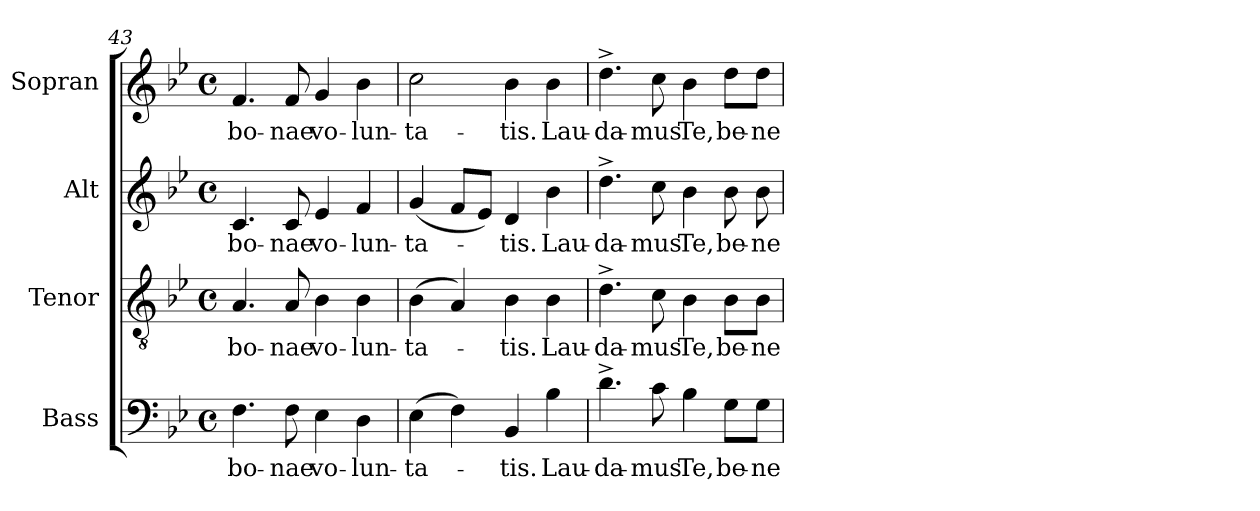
**kern	**text	**kern	**text	**kern	**text	**kern	**text
*part4	*part4	*part3	*part3	*part2	*part2	*part1	*part1
*staff4	*staff4	*staff3	*staff3	*staff2	*staff2	*staff1	*staff1
*I"Bass	*	*I"Tenor	*	*I"Alt	*	*I"Sopran	*
*I'B.	*	*I'T.	*	*I'A.	*	*I'S.	*
*clefF4	*	*clefGv2	*	*clefG2	*	*clefG2	*
*k[b-e-]	*	*k[b-e-]	*	*k[b-e-]	*	*k[b-e-]	*
*B-:	*	*B-:	*	*B-:	*	*B-:	*
*M4/4	*	*M4/4	*	*M4/4	*	*M4/4	*
*met(c)	*	*met(c)	*	*met(c)	*	*met(c)	*
=43	=43	=43	=43	=43	=43	=43	=43
!	!LO:LY:b	!	!LO:LY:b	!	!LO:LY:b	!	!LO:LY:b
4.F\	bo-	4.A/	bo-	4.c/	bo-	4.f/	bo-
!	!LO:LY:b	!	!LO:LY:b	!	!LO:LY:b	!	!LO:LY:b
8F\	-nae	8A/	-nae	8c/	-nae	8f/	-nae
!	!LO:LY:b	!	!LO:LY:b	!	!LO:LY:b	!	!LO:LY:b
4E-\	vo-	4B-\	vo-	4e-/	vo-	4g/	vo-
!	!LO:LY:b	!	!LO:LY:b	!	!LO:LY:b	!	!LO:LY:b
4D\	-lun-	4B-\	-lun-	4f/	-lun-	4b-\	-lun-
=44	=44	=44	=44	=44	=44	=44	=44
!	!LO:LY:b	!	!LO:LY:b	!	!LO:LY:b	!	!LO:LY:b
(>4E-\	-ta-	(>4B-\	-ta-	(<4g/	-ta-	2cc\	-ta-
4F\)	.	4A/)	.	8f/L	.	.	.
.	.	.	.	8e-/J)	.	.	.
!	!LO:LY:b	!	!LO:LY:b	!	!LO:LY:b	!	!LO:LY:b
4BB-/	-tis.	4B-\	-tis.	4d/	-tis.	4b-\	-tis.
!	!LO:LY:b	!	!LO:LY:b	!	!LO:LY:b	!	!LO:LY:b
4B-\	Lau-	4B-\	Lau-	4b-\	Lau-	4b-\	Lau-
=45	=45	=45	=45	=45	=45	=45	=45
!	!LO:LY:b	!	!LO:LY:b	!	!LO:LY:b	!	!LO:LY:b
4.d^>\	-da-	4.d^>\	-da-	4.dd^>\	-da-	4.dd^>\	-da-
!	!LO:LY:b	!	!LO:LY:b	!	!LO:LY:b	!	!LO:LY:b
8c\	-mus	8c\	-mus	8cc\	-mus	8cc\	-mus
!	!LO:LY:b	!	!LO:LY:b	!	!LO:LY:b	!	!LO:LY:b
4B-\	Te,	4B-\	Te,	4b-\	Te,	4b-\	Te,
!	!LO:LY:b	!	!LO:LY:b	!	!LO:LY:b	!	!LO:LY:b
8G\L	be-	8B-\L	be-	8b-\	be-	8dd\L	be-
!	!LO:LY:b	!	!LO:LY:b	!	!LO:LY:b	!	!LO:LY:b
8G\J	-ne-	8B-\J	-ne-	8b-\	-ne-	8dd\J	-ne-
=	=	=	=	=	=	=	=
*-	*-	*-	*-	*-	*-	*-	*-
